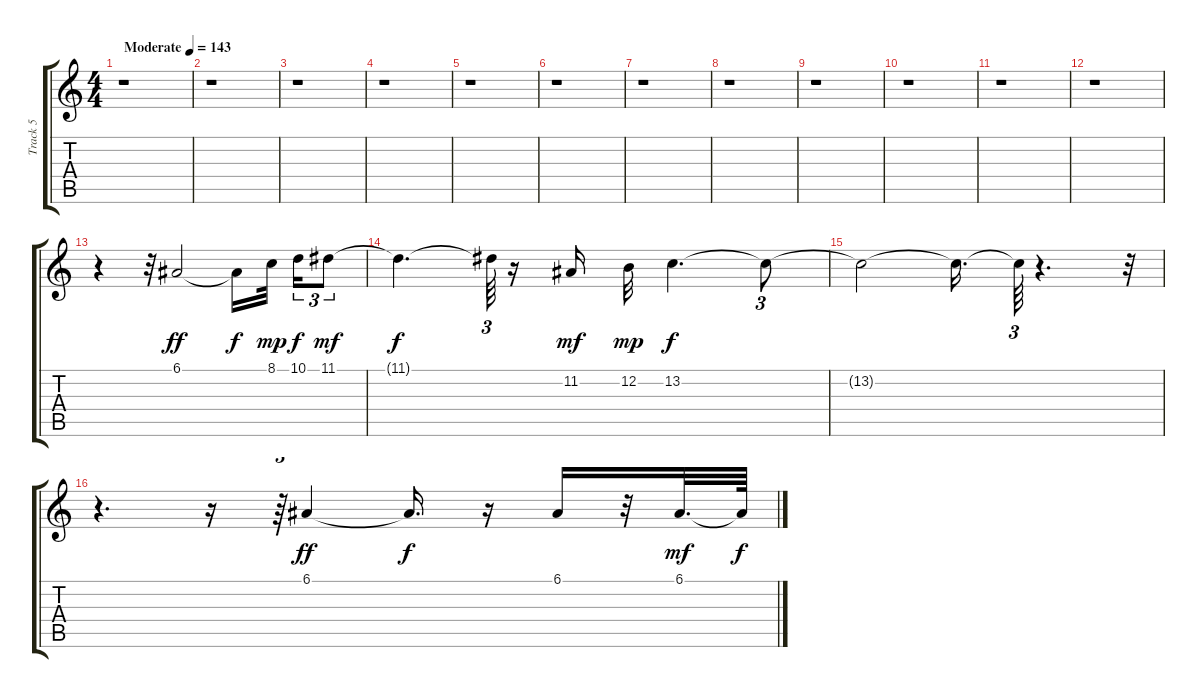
\track ("Track 5" "Track 5") {instrument sopranosax}
\staff {score tabs}
\tuning (E4 B3 G3 D3 A2 E2) {hide}
\ts (4 4)
\tempo (143 "Moderate")
\clef g2
\ks c
r.1{dy ff instrument sopranosax} |
r.1 |
r.1 |
r.1 |
r.1 |
r.1 |
r.1 |
r.1 |
r.1 |
r.1 |
r.1 |
r.1 |
r.4 r.32 6.1.2 6.1{t}.16{dy f} 8.1.32{dy mp beam splitsecondary} 10.1.16{tu (3 2) dy f} 11.1.8{tu (3 2) dy mf} |
11.1{t}.4{d dy f} 11.1{t}.64{tu (3 2)} r.16 11.2.16{dy mf} 12.2.32{dy mp} 13.2.4{d dy f} 13.2{t}.8{tu (3 2)} |
13.2{t}.2 13.2{t}.16{d} 13.2{t}.64{tu (3 2)} r.4{d} r.32{tu (3 2)} |
r.4{d} r.16 r.64{tu (3 2)} 6.1.4{dy ff} 6.1{t}.16{d dy f} r.16 6.1.16 r.32 6.1.32{d dy mf} 6.1{t}.64{dy f}
